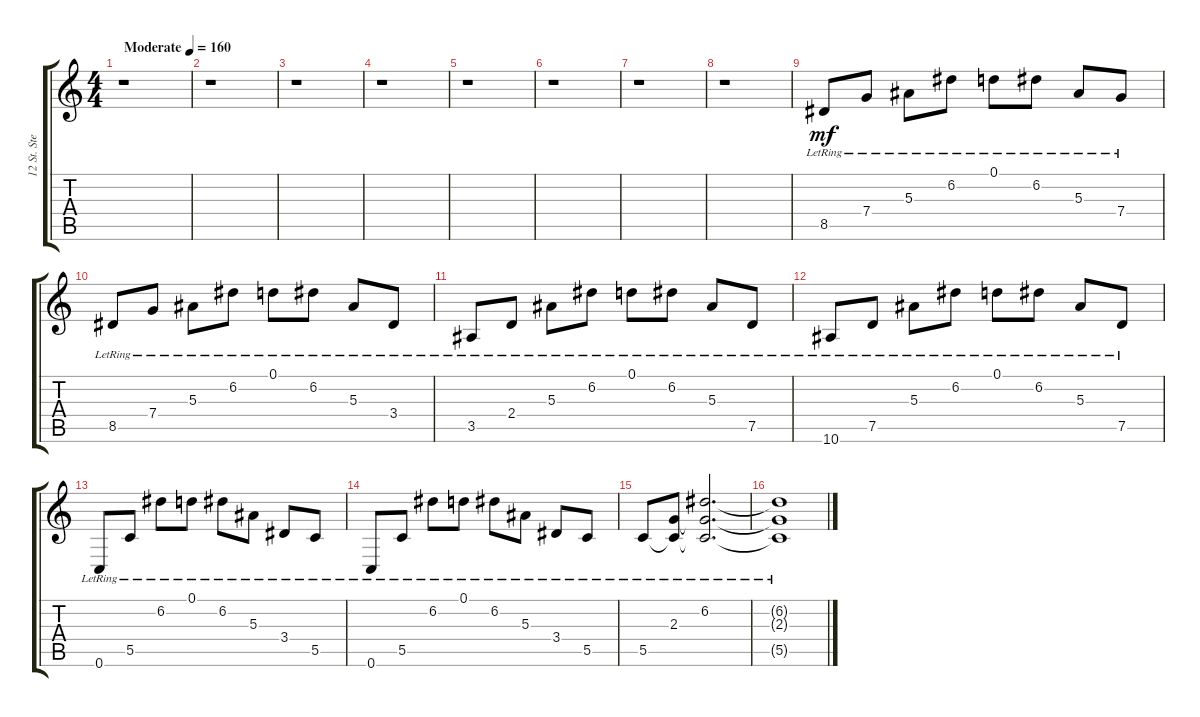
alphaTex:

\track ("12 St. Steel Guitar" "12 St. Ste") {instrument acousticguitarsteel}
\staff {score tabs}
\tuning (D4 A3 F3 C3 G2 C2) {hide}
\ts (4 4)
\tempo (160 "Moderate")
\clef g2
\ks c
r.1{dy mf instrument acousticguitarsteel} |
r.1 |
r.1 |
r.1 |
r.1 |
r.1 |
r.1 |
r.1 |
8.5{lr}.8 7.4{lr}.8 5.3{lr}.8 6.2{lr}.8 0.1{lr}.8 6.2{lr}.8 5.3{lr}.8 7.4{lr}.8 |
8.5{lr}.8 7.4{lr}.8 5.3{lr}.8 6.2{lr}.8 0.1{lr}.8 6.2{lr}.8 5.3{lr}.8 3.4{lr}.8 |
3.5{lr}.8 2.4{lr}.8 5.3{lr}.8 6.2{lr}.8 0.1{lr}.8 6.2{lr}.8 5.3{lr}.8 7.5{lr}.8 |
10.6{lr}.8 7.5{lr}.8 5.3{lr}.8 6.2{lr}.8 0.1{lr}.8 6.2{lr}.8 5.3{lr}.8 7.5{lr}.8 |
0.6{lr}.8 5.5{lr}.8 6.2{lr}.8 0.1{lr}.8 6.2{lr}.8 5.3{lr}.8 3.4{lr}.8 5.5{lr}.8 |
0.6{lr}.8 5.5{lr}.8 6.2{lr}.8 0.1{lr}.8 6.2{lr}.8 5.3{lr}.8 3.4{lr}.8 5.5{lr}.8 |
5.5{lr}.8 (2.3{lr} 5.5{lr t}).8 (6.2{lr} 2.3{lr t} 5.5{lr t}).2{d} |
(6.2{lr t} 2.3{lr t} 5.5{lr t}).1
